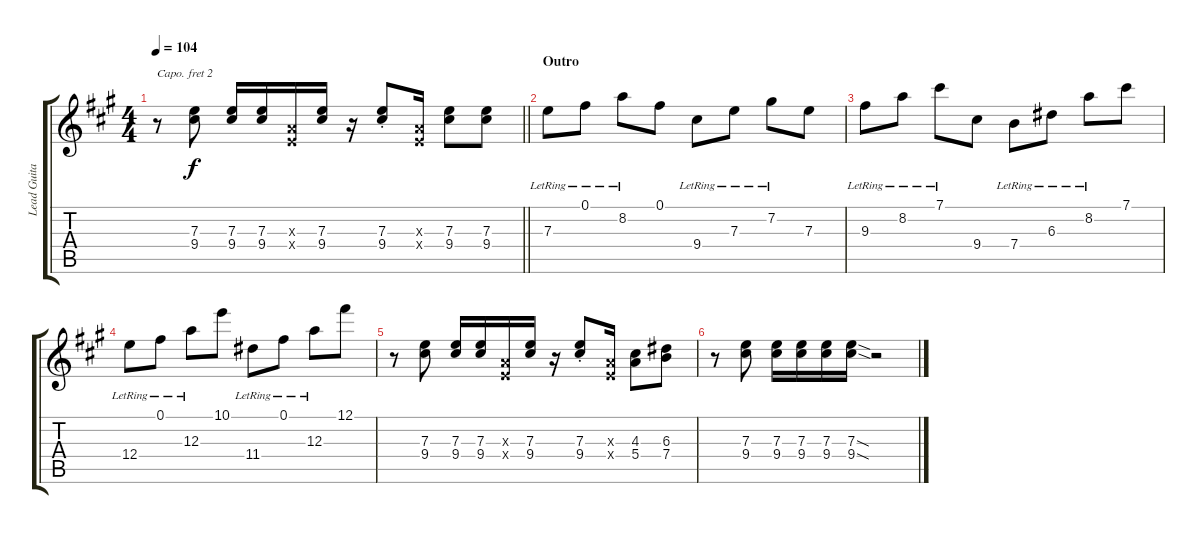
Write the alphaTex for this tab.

\track ("Lead Guitar 3" "Lead Guita") {instrument electricguitarclean}
\staff {score tabs}
\capo 2
\tuning (E4 B3 G3 D3 A2 E2) {hide}
\ts (4 4)
\tempo 104
\clef g2
\barLineRight lightlight
\ks a
r.8{dy f} (7.3 9.4).8 (7.3 9.4).16 (7.3 9.4).16 (0.3{x} 0.4{x}).16 (7.3 9.4).16 r.16 (7.3{st} 9.4{st}).8 (0.3{x} 0.4{x}).16 (7.3 9.4).8 (7.3 9.4).8 |
\section ("" "Outro")
7.3{lr}.8 0.1{lr}.8 8.2{lr}.8 0.1.8 9.4{lr}.8 7.3{lr}.8 7.2{lr}.8 7.3.8 |
9.3{lr}.8 8.2{lr}.8 7.1{lr}.8 9.4.8 7.4{lr}.8 6.3{lr}.8 8.2{lr}.8 7.1.8 |
12.4{lr}.8 0.1{lr}.8 12.3{lr}.8 10.1.8 11.4{lr}.8 0.1{lr}.8 12.3{lr}.8 12.1.8 |
r.8 (7.3 9.4).8 (7.3 9.4).16 (7.3 9.4).16 (0.3{x} 0.4{x}).16 (7.3 9.4).16 r.16 (7.3{st} 9.4{st}).8 (0.3{x} 0.4{x}).16 (4.3 5.4).8 (6.3 7.4).8 |
r.8 (7.3 9.4).8 (7.3 9.4).16 (7.3 9.4).16 (7.3 9.4).16 (7.3{sod} 9.4{sod}).16 r.2
